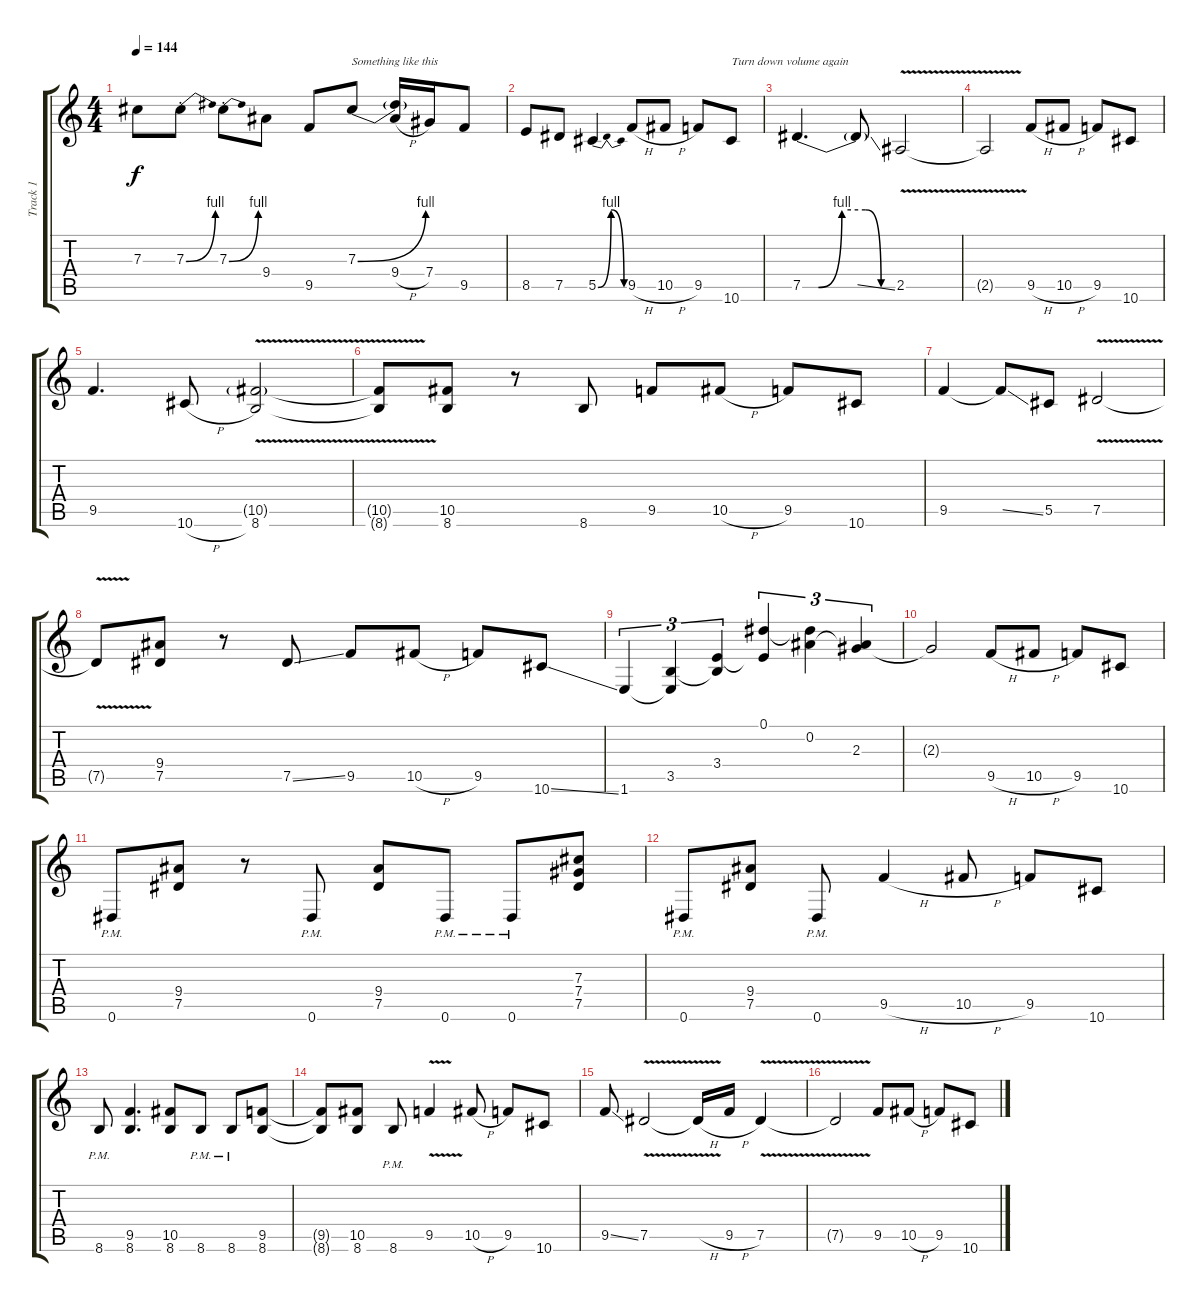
\track ("Track 1" "Track 1") {instrument distortionguitar}
\staff {score tabs}
\tuning (Eb4 Bb3 Gb3 Db3 Ab2 Eb2) {hide}
\ts (4 4)
\tempo 144
\clef g2
\ks c
7.3{t}.8{dy f} 7.3{be (bend 0 0 60 4) st}.8 7.3{be (bend 0 0 60 4) st}.8 9.4.8 9.5.8 7.3{be (bend 0 0 60 4)}.8{txt "Something like this"} (7.3{t} 9.4{h}).16 7.4.16 9.5.8 |
8.5.8 7.5.8 5.5{be (bendrelease 0 0 20 4 50 4 60 0)}.4 9.5{h}.8 10.5{h}.8 9.5.8 10.6.8{txt "Turn down volume again"} |
7.5{be (custom 0 0 10 0 25 4 40 4 50 0 60 0)}.4{d} 7.5{ss t}.8 2.5{v}.2 |
2.5{t}.2 9.5{h}.8 10.5{h}.8 9.5.8 10.6.8 |
9.5.4{d} 10.6{h}.8 (10.5{g} 8.6{v}).2 |
(10.5{t} 8.6{t}).8 (10.5 8.6).8 r.8 8.6.8 9.5.8 10.5{h}.8 9.5.8 10.6.8 |
9.5.4 9.5{ss t}.8 5.5.8 7.5{v}.2 |
7.5{t}.8 (9.4 7.5).8 r.8 7.5{ss}.8 9.5.8 10.5{h}.8 9.5.8 10.6{ss}.8 |
1.6.4{tu (3 2)} (3.5 1.6{t}).4{tu (3 2)} (3.4 3.5{t}).4{tu (3 2)} (0.1 3.4{t}).4{tu (3 2)} (0.1{t} 0.2).4{tu (3 2)} (0.2{t} 2.3).4{tu (3 2)} |
2.3{t}.2 9.5{h}.8 10.5{h}.8 9.5.8 10.6.8 |
0.6{pm}.8 (9.4 7.5).8 r.8 0.6{pm}.8 (9.4 7.5).8 0.6{pm}.8 0.6{pm}.8 (7.3 7.4 7.5).8 |
0.6{pm}.8 (9.4 7.5).8 0.6{pm}.8 9.5{h}.4 10.5{h}.8 9.5.8 10.6.8 |
8.6{pm}.8 (9.5 8.6).4{d} (10.5 8.6).8 8.6{pm}.8 8.6{pm}.8 (9.5 8.6).8 |
(9.5{t} 8.6{t}).8 (10.5 8.6).8 8.6{pm}.8 9.5{v}.4 10.5{h}.8 9.5.8 10.6.8 |
9.5{ss}.8 7.5{v}.2 7.5{h t}.16 9.5{h}.16 7.5{v}.4 |
7.5{t}.2 9.5.8 10.5{h}.8 9.5.8 10.6.8
